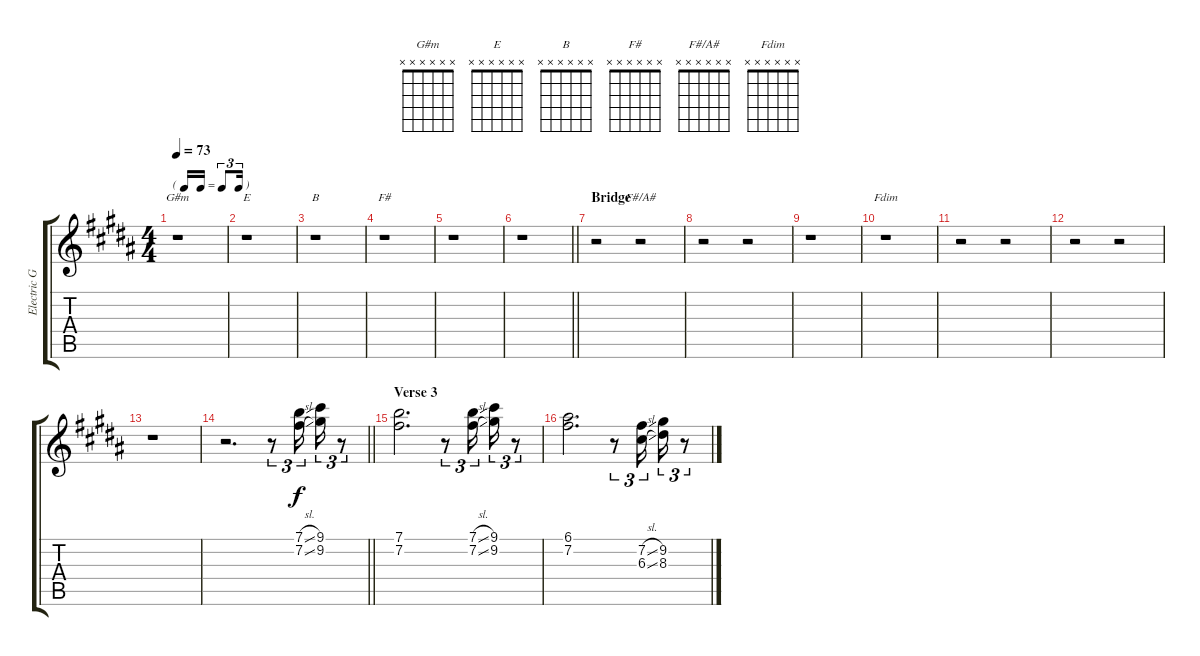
\track ("Electric Guitar" "Electric G") {instrument electricguitarjazz}
\staff {score tabs}
\tuning (E4 B3 G3 D3 A2 E2) {hide}
\chord ("G#m" x x x x x x)
\chord ("E" x x x x x x)
\chord ("B" x x x x x x)
\chord ("F#" x x x x x x)
\chord ("F#/A#" x x x x x x)
\chord ("Fdim" x x x x x x)
\ts (4 4)
\tf triplet16th
\tempo 73
\clef g2
\ks b
r.1{ch "G#m" dy f} |
r.1{ch "E"} |
r.1{ch "B"} |
r.1{ch "F#"} |
r.1 |
\barLineRight lightlight
r.1 |
\section ("" "Bridge")
r.2 r.2{ch "F#/A#"} |
r.2 r.2 |
r.1 |
r.1{ch "Fdim"} |
r.2 r.2 |
r.2 r.2 |
r.1 |
\barLineRight lightlight
r.2{d} r.8{tu (3 2)} (7.1{sl} 7.2{sl}).16{tu (3 2)} (9.1 9.2).16{tu (3 2)} r.8{tu (3 2)} |
\section ("" "Verse 3")
(7.1 7.2).2{d} r.8{tu (3 2)} (7.1{sl} 7.2{sl}).16{tu (3 2)} (9.1 9.2).16{tu (3 2)} r.8{tu (3 2)} |
(6.1 7.2).2{d} r.8{tu (3 2)} (7.2{sl} 6.3{sl}).16{tu (3 2)} (9.2 8.3).16{tu (3 2)} r.8{tu (3 2)}
